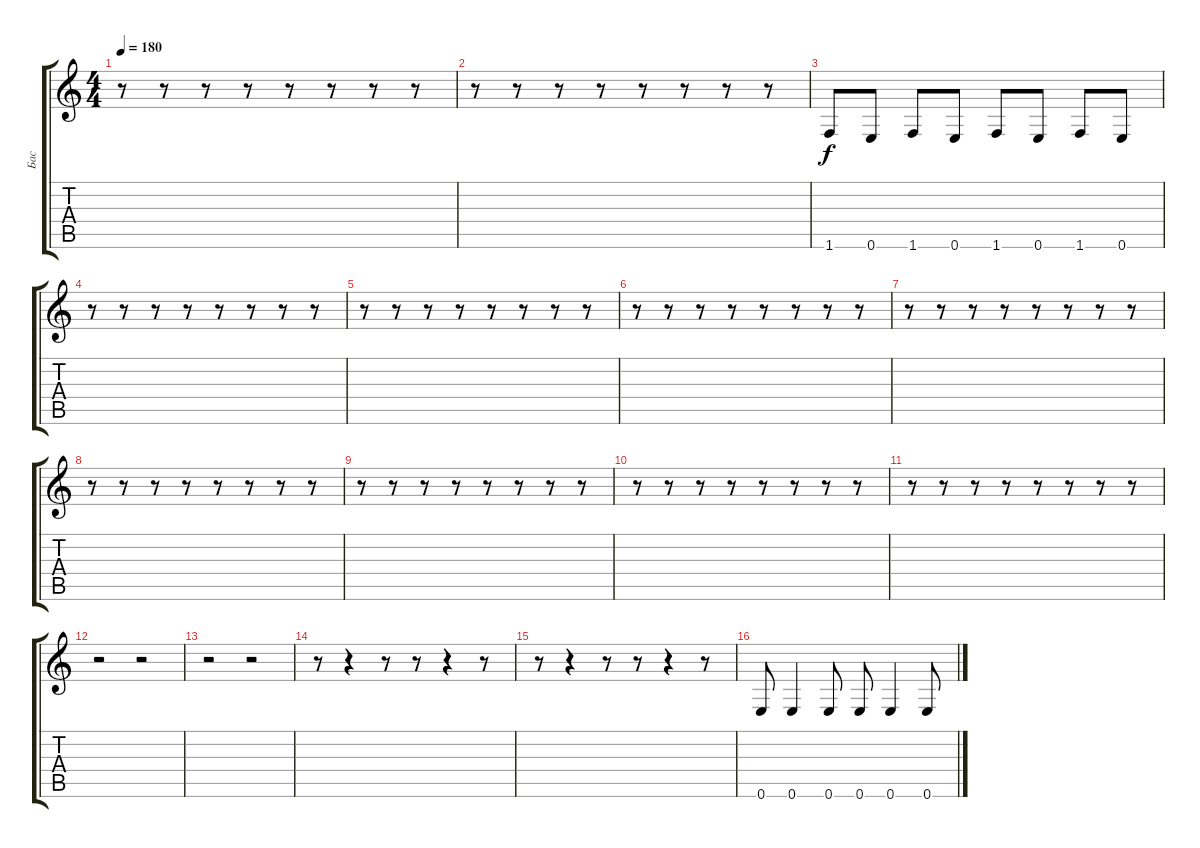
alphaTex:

\track ("Бас" "Бас") {instrument electricbasspick}
\staff {score tabs}
\tuning (E4 B3 G3 D3 A2 E2) {hide}
\ts (4 4)
\tempo 180
\clef g2
\ks c
r.8{dy f} r.8 r.8 r.8 r.8 r.8 r.8 r.8 |
r.8 r.8 r.8 r.8 r.8 r.8 r.8 r.8 |
1.6.8 0.6.8 1.6.8 0.6.8 1.6.8 0.6.8 1.6.8 0.6.8 |
r.8 r.8 r.8 r.8 r.8 r.8 r.8 r.8 |
r.8 r.8 r.8 r.8 r.8 r.8 r.8 r.8 |
r.8 r.8 r.8 r.8 r.8 r.8 r.8 r.8 |
r.8 r.8 r.8 r.8 r.8 r.8 r.8 r.8 |
r.8 r.8 r.8 r.8 r.8 r.8 r.8 r.8 |
r.8 r.8 r.8 r.8 r.8 r.8 r.8 r.8 |
r.8 r.8 r.8 r.8 r.8 r.8 r.8 r.8 |
r.8 r.8 r.8 r.8 r.8 r.8 r.8 r.8 |
r.2 r.2 |
r.2 r.2 |
r.8 r.4 r.8 r.8 r.4 r.8 |
r.8 r.4 r.8 r.8 r.4 r.8 |
0.6.8 0.6.4 0.6.8 0.6.8 0.6.4 0.6.8
